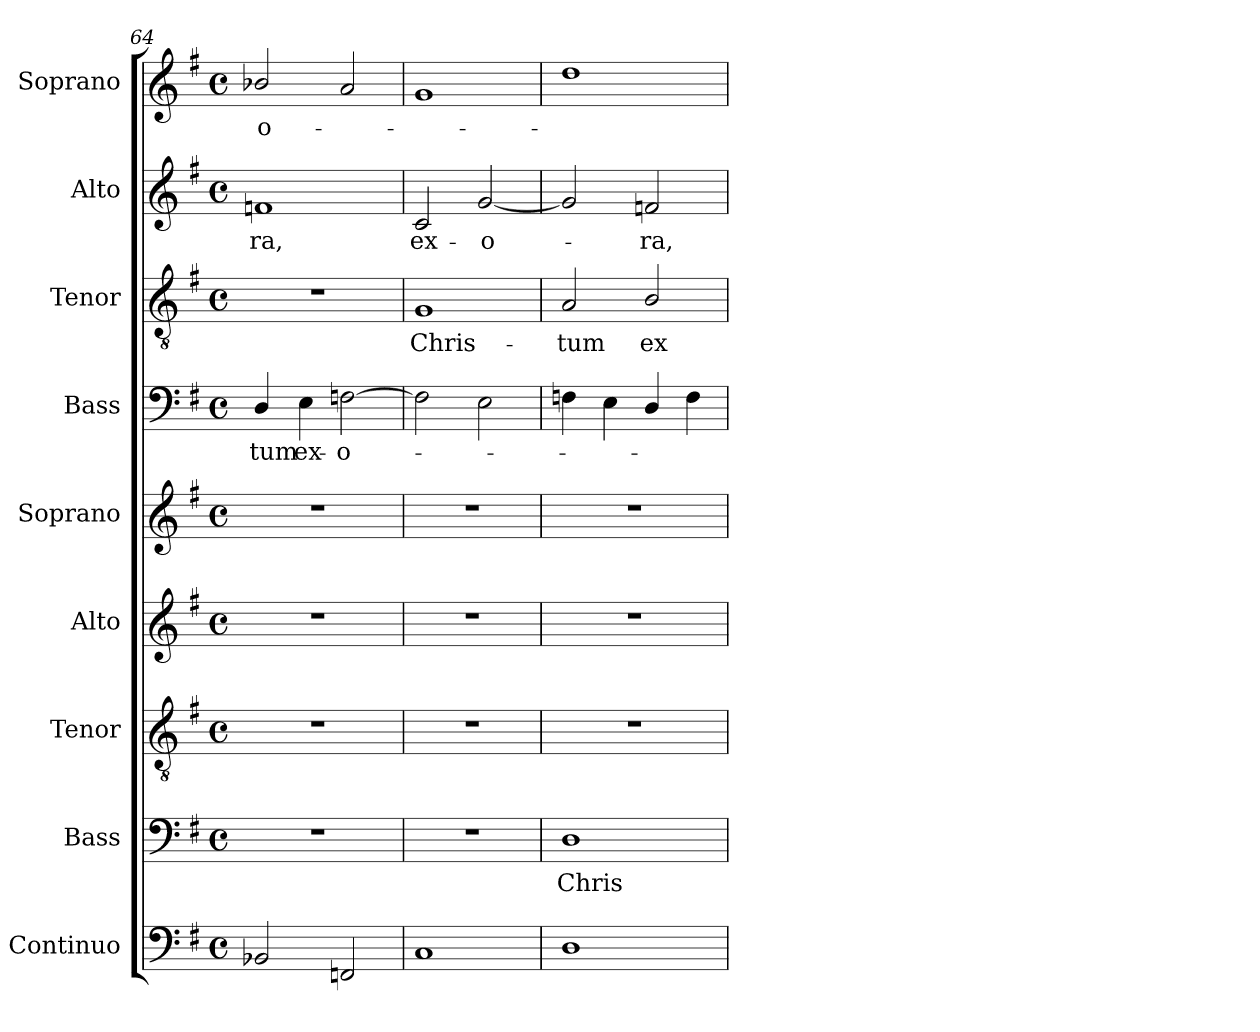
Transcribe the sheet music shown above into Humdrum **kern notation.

**kern	**kern	**text	**kern	**kern	**kern	**kern	**text	**kern	**text	**kern	**text	**kern	**text
*part9	*part8	*part8	*part7	*part6	*part5	*part4	*part4	*part3	*part3	*part2	*part2	*part1	*part1
*staff9	*staff8	*staff8	*staff7	*staff6	*staff5	*staff4	*staff4	*staff3	*staff3	*staff2	*staff2	*staff1	*staff1
*I"Continuo	*I"Bass	*	*I"Tenor	*I"Alto	*I"Soprano	*I"Bass	*	*I"Tenor	*	*I"Alto	*	*I"Soprano	*
*I'Cont.	*I'B.	*	*I'T.	*I'A.	*I'S.	*I'B.	*	*I'T.	*	*I'A.	*	*I'S.	*
*clefF4	*clefF4	*	*clefGv2	*clefG2	*clefG2	*clefF4	*	*clefGv2	*	*clefG2	*	*clefG2	*
*	*	*	*ITrd7c12	*	*	*	*	*ITrd7c12	*	*	*	*	*
*k[f#]	*k[f#]	*	*k[f#]	*k[f#]	*k[f#]	*k[f#]	*	*k[f#]	*	*k[f#]	*	*k[f#]	*
*G:	*G:	*	*G:	*G:	*G:	*G:	*	*G:	*	*G:	*	*G:	*
*M4/4	*M4/4	*	*M4/4	*M4/4	*M4/4	*M4/4	*	*M4/4	*	*M4/4	*	*M4/4	*
*met(c)	*met(c)	*	*met(c)	*met(c)	*met(c)	*met(c)	*	*met(c)	*	*met(c)	*	*met(c)	*
=64	=64	=64	=64	=64	=64	=64	=64	=64	=64	=64	=64	=64	=64
!	!	!	!	!	!	!	!LO:LY:b:color=#000000	!	!	!	!	!	!
!	!	!	!	!	!	!	!	!	!	!	!LO:LY:b:color=#000000	!	!
!	!	!	!	!	!	!	!	!	!	!	!	!	!LO:LY:b:color=#000000
2BB-Xi/	1r	.	1r	1r	1r	4Di/	-tum	1r	.	1fni	-ra,	2b-Xi/	-o-
!	!	!	!	!	!	!	!LO:LY:b:color=#000000	!	!	!	!	!	!
.	.	.	.	.	.	4Ei\	ex-	.	.	.	.	.	.
!	!	!	!	!	!	!	!LO:LY:b:color=#000000	!	!	!	!	!	!
2FFni/	.	.	.	.	.	[2Fni\	-o-	.	.	.	.	2ai/	.
=65	=65	=65	=65	=65	=65	=65	=65	=65	=65	=65	=65	=65	=65
!	!	!	!	!	!	!	!	!	!LO:LY:b:color=#000000	!	!	!	!
!	!	!	!	!	!	!	!	!	!	!	!LO:LY:b:color=#000000	!	!
1Ci	1r	.	1r	1r	1r	2Fi\]	.	1GGi	Chris-	2ci/	ex-	1gi	.
!	!	!	!	!	!	!	!	!	!	!	!LO:LY:b:color=#000000	!	!
.	.	.	.	.	.	2Ei\	.	.	.	[2gi/	-o-	.	.
=66	=66	=66	=66	=66	=66	=66	=66	=66	=66	=66	=66	=66	=66
!	!	!LO:LY:b:color=#000000	!	!	!	!	!	!	!	!	!	!	!
!	!	!	!	!	!	!	!	!	!LO:LY:b:color=#000000	!	!	!	!
1Di	1Di	Chris-	1r	1r	1r	4Fni\	.	2AAi/	-tum	2gi/]	.	1ddi	.
.	.	.	.	.	.	4Ei\	.	.	.	.	.	.	.
!	!	!	!	!	!	!	!	!	!LO:LY:b:color=#000000	!	!	!	!
!	!	!	!	!	!	!	!	!	!	!	!LO:LY:b:color=#000000	!	!
.	.	.	.	.	.	4Di/	.	2BBi/	ex-	2fni/	-ra,	.	.
.	.	.	.	.	.	4Fi\	.	.	.	.	.	.	.
=	=	=	=	=	=	=	=	=	=	=	=	=	=
*-	*-	*-	*-	*-	*-	*-	*-	*-	*-	*-	*-	*-	*-
